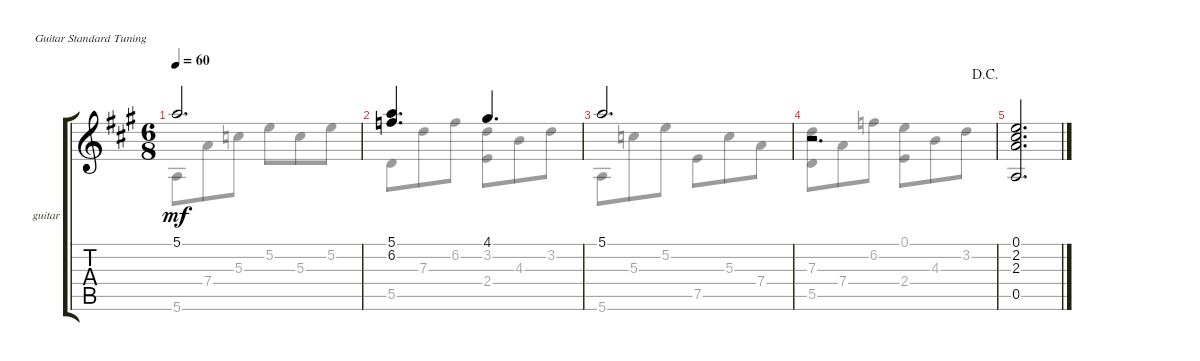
\bracketExtendMode groupsimilarinstruments
\firstSystemTrackNameOrientation horizontal
\otherSystemsTrackNameOrientation horizontal
\track ("guitar" "guitar") {instrument acousticguitarnylon}
\staff {score tabs}
\tuning (E4 B3 G3 D3 A2 E2)
\voice
\ts (6 8)
\tempo 60
\clef g2
\ks a
5.1.2{d dy mf} |
(5.1 6.2).4{d} 4.1.4{d} |
5.1.2{d} |
\jump dacapo
r.2{d} |
(0.1 2.2 2.3 0.5).2{d}
\voice
\clef g2
\ottava regular
\simile none
\ks a
5.6.8{dy mf} 7.4.8 5.3.8 5.2.8 5.3.8 5.2.8 |
5.5.8 7.3.8 6.2.8 (3.2 2.4).8 4.3.8 3.2.8 |
5.6.8 5.3.8 5.2.8 7.5.8 5.3.8 7.4.8 |
(7.3 5.5).8 7.4.8 6.2.8 (0.1 2.4).8 4.3.8 3.2.8 |
